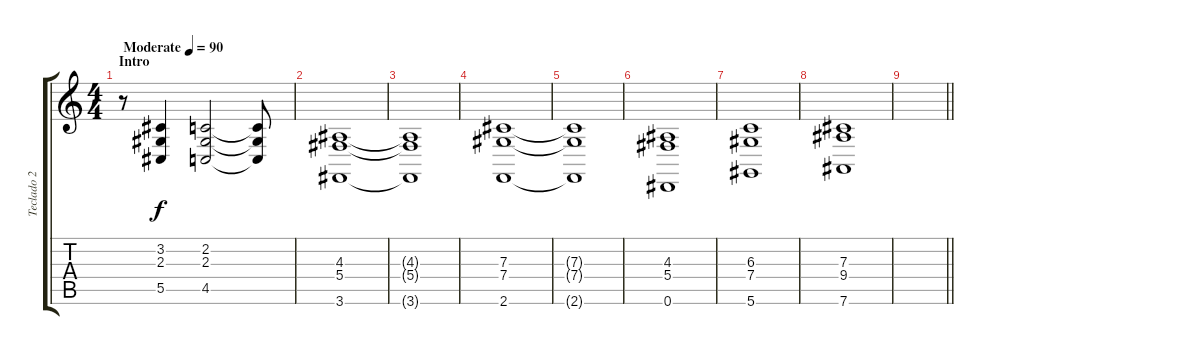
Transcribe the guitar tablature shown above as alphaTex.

\track ("Teclado 2" "Teclado 2") {instrument choiraahs}
\staff {score tabs}
\tuning (Eb4 Bb3 Gb3 Db3 Ab2 Eb2) {hide}
\ts (4 4)
\section ("" "Intro")
\tempo (90 "Moderate")
\clef g2
\ks c
r.8{dy f volume 0 instrument choiraahs} (3.2 2.3 5.5).4{volume 8} (2.2 2.3 4.5).2 (2.2{t} 2.3{t} 4.5{t}).8 |
(4.3 5.4 3.6).1 |
(4.3{t} 5.4{t} 3.6{t}).1 |
(7.3 7.4 2.6).1 |
(7.3{t} 7.4{t} 2.6{t}).1 |
(4.3 5.4 0.6).1 |
(6.3 7.4 5.6).1 |
(7.3 9.4 7.6).1 |
\barLineRight lightlight
